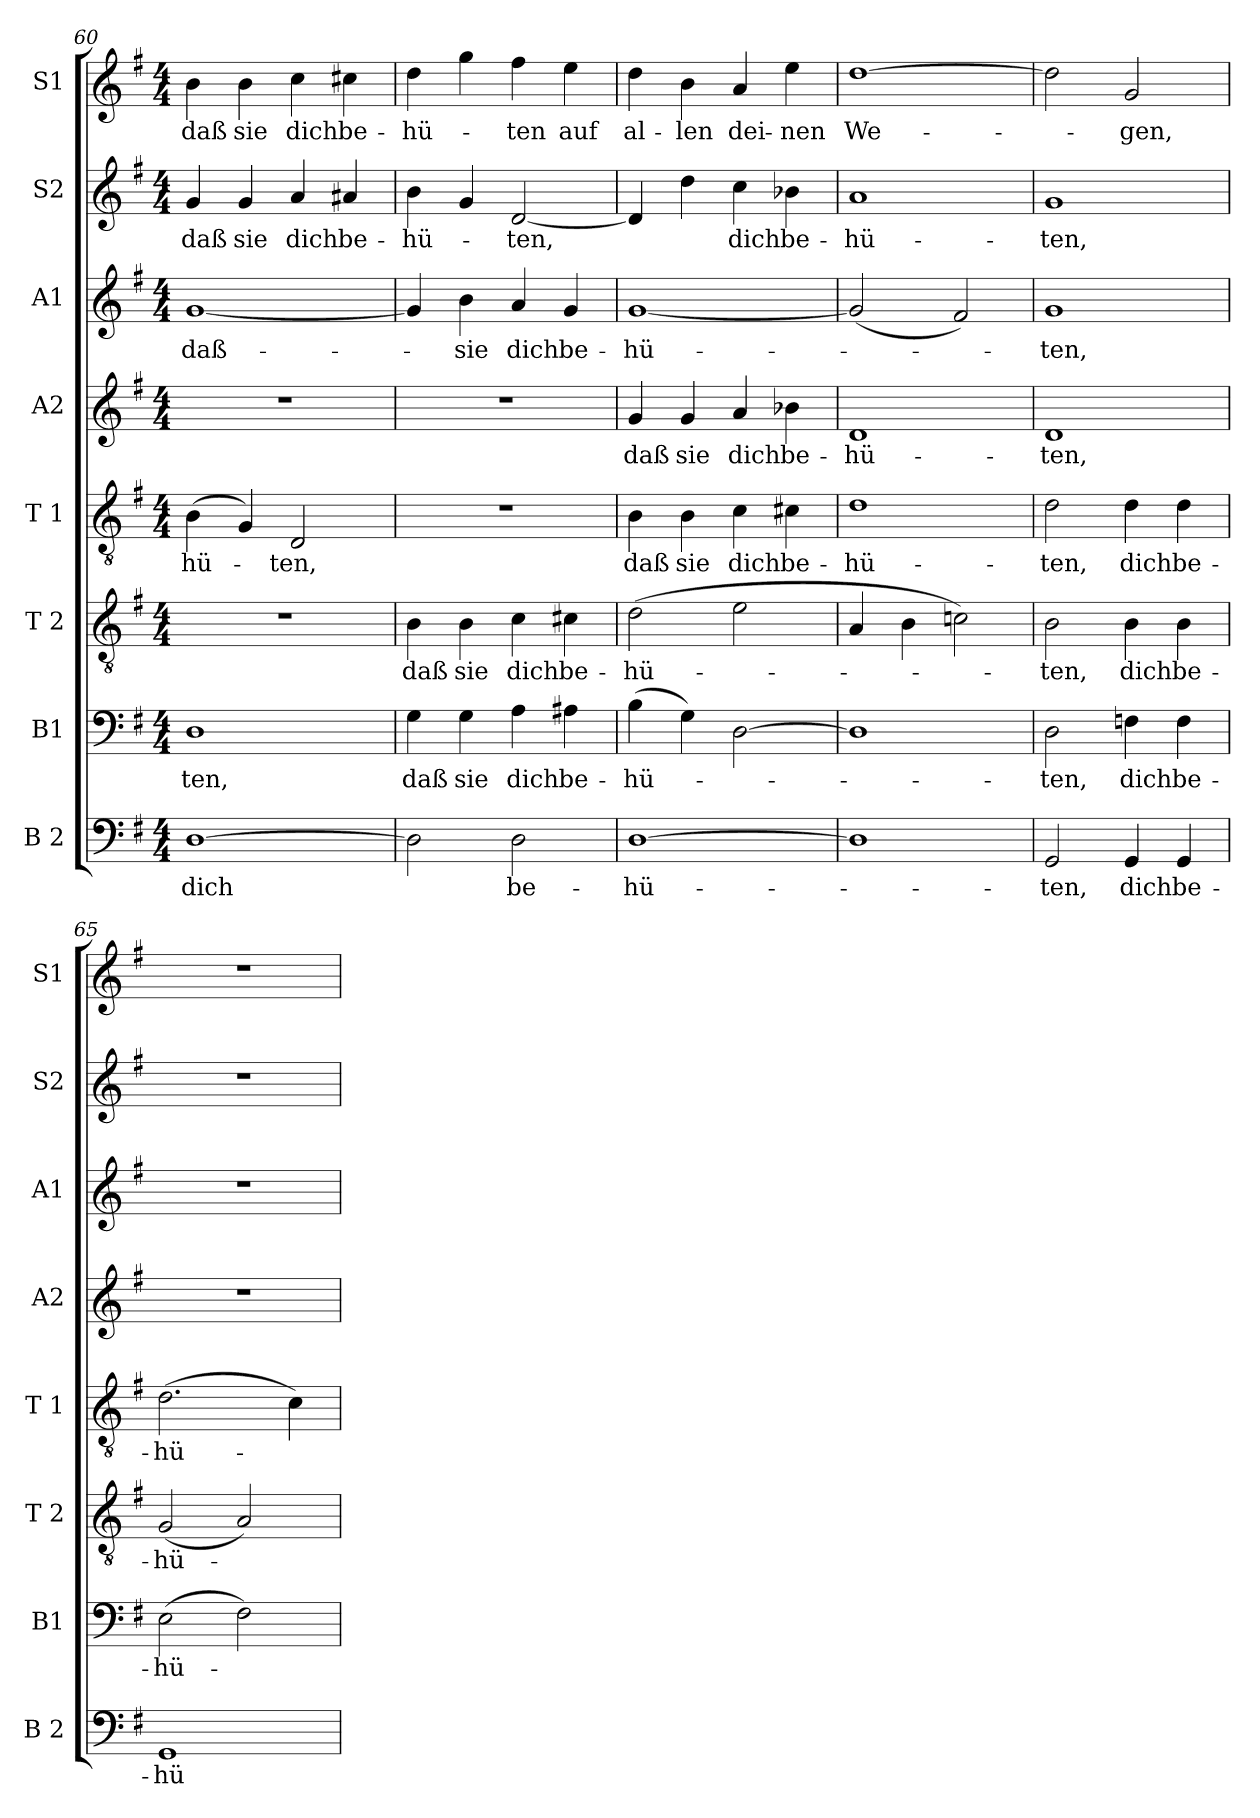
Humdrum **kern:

**kern	**text	**kern	**text	**kern	**text	**kern	**text	**kern	**text	**kern	**text	**kern	**text	**kern	**text
*part8	*part8	*part7	*part7	*part6	*part6	*part5	*part5	*part4	*part4	*part3	*part3	*part2	*part2	*part1	*part1
*staff8	*staff8	*staff7	*staff7	*staff6	*staff6	*staff5	*staff5	*staff4	*staff4	*staff3	*staff3	*staff2	*staff2	*staff1	*staff1
*I"B 2	*	*I"B1	*	*I"T 2	*	*I"T 1	*	*I"A2	*	*I"A1	*	*I"S2	*	*I"S1	*
*I'B 2	*	*I'B1	*	*I'T 2	*	*I'T 1	*	*I'A2	*	*I'A1	*	*I'S2	*	*I'S1	*
*clefF4	*	*clefF4	*	*clefGv2	*	*clefGv2	*	*clefG2	*	*clefG2	*	*clefG2	*	*clefG2	*
*k[f#]	*	*k[f#]	*	*k[f#]	*	*k[f#]	*	*k[f#]	*	*k[f#]	*	*k[f#]	*	*k[f#]	*
*M4/4	*	*M4/4	*	*M4/4	*	*M4/4	*	*M4/4	*	*M4/4	*	*M4/4	*	*M4/4	*
=60	=60	=60	=60	=60	=60	=60	=60	=60	=60	=60	=60	=60	=60	=60	=60
!	!LO:LY:b	!	!LO:LY:b	!	!	!	!LO:LY:b	!	!	!	!LO:LY:b	!	!LO:LY:b	!	!LO:LY:b
[1D	dich	1D	-ten,	1r	.	(>4B\	-hü-	1r	.	[1g	daß-	4g/	daß	4b\	daß
!	!	!	!	!	!	!	!	!	!	!	!	!	!LO:LY:b	!	!LO:LY:b
.	.	.	.	.	.	4G/)	.	.	.	.	.	4g/	sie	4b\	sie
!	!	!	!	!	!	!	!LO:LY:b	!	!	!	!	!	!LO:LY:b	!	!LO:LY:b
.	.	.	.	.	.	2D/	-ten,	.	.	.	.	4a/	dich	4cc\	dich
!	!	!	!	!	!	!	!	!	!	!	!	!	!LO:LY:b	!	!LO:LY:b
.	.	.	.	.	.	.	.	.	.	.	.	4a#X/	be-	4cc#X\	be-
!!LO:PB:g=z
=61	=61	=61	=61	=61	=61	=61	=61	=61	=61	=61	=61	=61	=61	=61	=61
!	!	!	!LO:LY:b	!	!LO:LY:b	!	!	!	!	!	!	!	!LO:LY:b	!	!LO:LY:b
2D\]	.	4G\	daß	4B\	daß	1r	.	1r	.	4g/]	.	4b\	-hü-	4dd\	-hü-
!	!	!	!LO:LY:b	!	!LO:LY:b	!	!	!	!	!	!LO:LY:b	!	!	!	!
.	.	4G\	sie	4B\	sie	.	.	.	.	4b\	-sie	4g/	.	4gg\	.
!	!LO:LY:b	!	!LO:LY:b	!	!LO:LY:b	!	!	!	!	!	!LO:LY:b	!	!LO:LY:b	!	!LO:LY:b
2D\	be-	4A\	dich	4c\	dich	.	.	.	.	4a/	dich	[2d/	-ten,	4ff#\	-ten
!	!	!	!LO:LY:b	!	!LO:LY:b	!	!	!	!	!	!LO:LY:b	!	!	!	!LO:LY:b
.	.	4A#X\	be-	4c#X\	be-	.	.	.	.	4g/	be-	.	.	4ee\	auf
=62	=62	=62	=62	=62	=62	=62	=62	=62	=62	=62	=62	=62	=62	=62	=62
!	!LO:LY:b	!	!LO:LY:b	!	!LO:LY:b	!	!LO:LY:b	!	!LO:LY:b	!	!LO:LY:b	!	!	!	!LO:LY:b
[1D	-hü-	(>4B\	-hü-	(>2d\	hü-	4B\	daß	4g/	daß	[1g	-hü-	4d/]	.	4dd\	al-
!	!	!	!	!	!	!	!LO:LY:b	!	!LO:LY:b	!	!	!	!	!	!LO:LY:b
.	.	4G\)	.	.	.	4B\	sie	4g/	sie	.	.	4dd\	.	4b\	-len
!	!	!	!	!	!	!	!LO:LY:b	!	!LO:LY:b	!	!	!	!LO:LY:b	!	!LO:LY:b
.	.	[2D\	.	2e\	.	4c\	dich	4a/	dich	.	.	4cc\	dich	4a/	dei-
!	!	!	!	!	!	!	!LO:LY:b	!	!LO:LY:b	!	!	!	!LO:LY:b	!	!LO:LY:b
.	.	.	.	.	.	4c#X\	be-	4b-X\	be-	.	.	4b-X\	be-	4ee\	-nen
=63	=63	=63	=63	=63	=63	=63	=63	=63	=63	=63	=63	=63	=63	=63	=63
!	!	!	!	!	!	!	!LO:LY:b	!	!LO:LY:b	!	!	!	!LO:LY:b	!	!LO:LY:b
1D]	.	1D]	.	4A/	.	1d	-hü-	1d	-hü-	(<2g/]	.	1a	-hü-	[1dd	We-
.	.	.	.	4B\	.	.	.	.	.	.	.	.	.	.	.
.	.	.	.	2cn\)	.	.	.	.	.	2f#/)	.	.	.	.	.
=64	=64	=64	=64	=64	=64	=64	=64	=64	=64	=64	=64	=64	=64	=64	=64
!	!LO:LY:b	!	!LO:LY:b	!	!LO:LY:b	!	!LO:LY:b	!	!LO:LY:b	!	!LO:LY:b	!	!LO:LY:b	!	!
2GG/	-ten,	2D\	-ten,	2B\	-ten,	2d\	-ten,	1d	-ten,	1g	-ten,	1g	-ten,	2dd\]	.
!	!LO:LY:b	!	!LO:LY:b	!	!LO:LY:b	!	!LO:LY:b	!	!	!	!	!	!	!	!LO:LY:b
4GG/	dich	4Fn\	dich	4B\	dich	4d\	dich	.	.	.	.	.	.	2g/	-gen,
!	!LO:LY:b	!	!LO:LY:b	!	!LO:LY:b	!	!LO:LY:b	!	!	!	!	!	!	!	!
4GG/	be-	4F\	be-	4B\	be-	4d\	be-	.	.	.	.	.	.	.	.
=65	=65	=65	=65	=65	=65	=65	=65	=65	=65	=65	=65	=65	=65	=65	=65
!	!LO:LY:b	!	!LO:LY:b	!	!LO:LY:b	!	!LO:LY:b	!	!	!	!	!	!	!	!
1GG	-hü-	(>2E\	-hü-	(<2G/	-hü-	(>2.d\	-hü-	1r	.	1r	.	1r	.	1r	.
.	.	2F#\)	.	2A/)	.	.	.	.	.	.	.	.	.	.	.
.	.	.	.	.	.	4c\)	.	.	.	.	.	.	.	.	.
=	=	=	=	=	=	=	=	=	=	=	=	=	=	=	=
*-	*-	*-	*-	*-	*-	*-	*-	*-	*-	*-	*-	*-	*-	*-	*-
